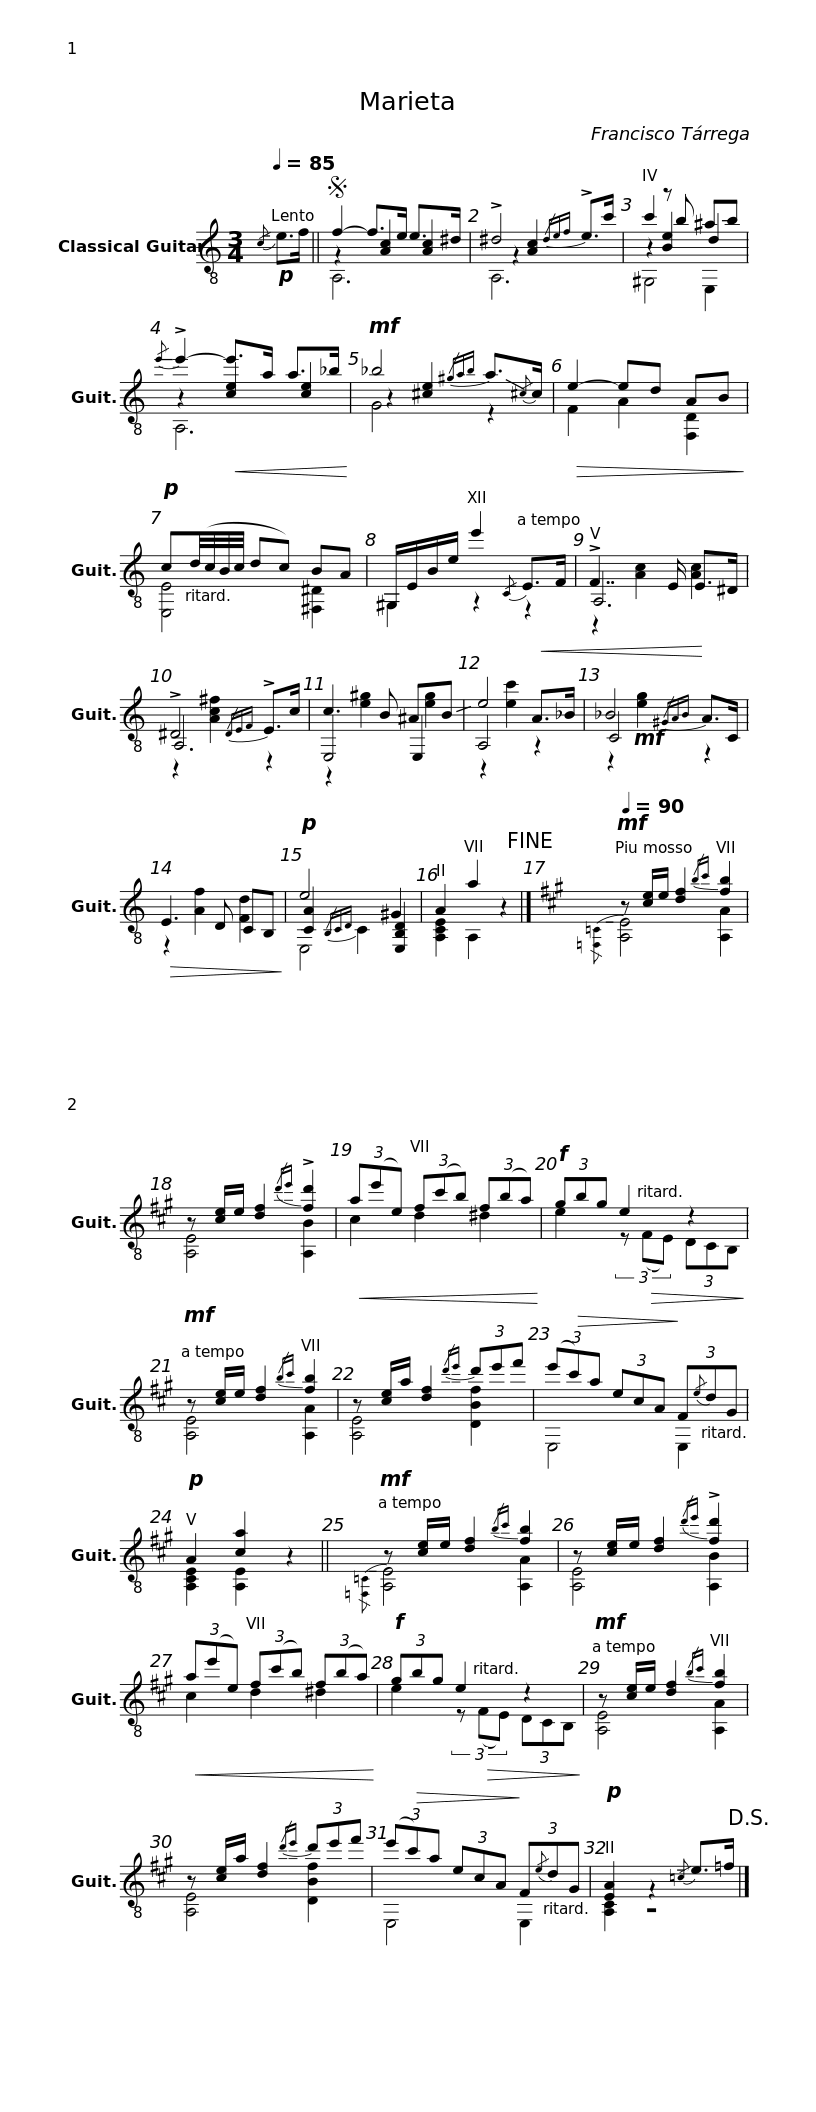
X:1
%%score ( 1 2 3 4 )
L:1/8
Q:1/4=85
M:3/4
I:linebreak $
K:C
V:1 treble-8
V:2 treble-8
V:3 treble-8
V:4 treble-8
V:1
!p!!-(!{/c} !-)!e>f ||S f2- f>e e>^d | !>!^d4{/def} !>!e>c' |$ c'2 z b ^a!-(!b |!-)!{/e'} !>!e'2-!<(! e'>a a>_b!<)! | %5
!mf! _b4{/^gab} !-(!a3/2!-)!{/^c}c/ |$!>(! e2- ed AB!>)! |!p! c(d/4c/4B/4c/4 dc) BA | ^G,/E/B/e/ e'2!-(!{/C} !-)!E>F |$ !>!F7/2 E/ E>^D | %10
 !>!^D4{/DEF} !>!E>c | c3 B ^A!-(!B |$ !-)!e4!<(! A>_B | _B4!<)!{/^GAB} A>C |!>(! E3 D CB,!>)! |$ %15
!p! e4 ^G2 | A2 a2 z2!fine! |][K:A][Q:1/4=90]!mf! z [ce]/e/ [df]2{/bc'} [fb]2 |$ z [ce]/e/ [df]2{/d'e'} !>![fd']2 |!<(! (3a(e'e) (3f(c'b) (3f(ba)!<)! | %20
!f! (3gbg e2 z2 |$!mf! z [ce]/e/ [df]2{/bc'} [fb]2 | z [ce]/a/ [df]2{/d'e'} (3d'e'f' | (3(e'!>(!c')a (3ecA!>)! (3F{/e}dG |$!p! A2 [ca]2 z2 || %25
!mf! z [ce]/e/ [df]2{/bc'} [fb]2 | z [ce]/e/ [df]2{/d'e'} !>![fd']2 |$!<(! (3a(e'e) (3f(c'b) (3f(ba)!<)! |!f! (3gbg e2 z2 |!mf! z [ce]/e/ [df]2{/bc'} [fb]2 |$ %30
 z [ce]/a/ [df]2{/d'e'} (3d'e'f' | (3(e'!>(!c')a (3ecA!>)! (3F{/e}dG |!p! [EA]2 z2!-(!{/=c} !-)!e>=f!D.S.! |] %33
V:2
 x2 || z2 [Ac]2 [Ac]2 | z2 [Ac]2 x2 |$ z2 [Be]2 d2 | z2 [ce]2 [ce]2 | %5
 z2 [^ce]2 z2 |$ F2 A2 [F,D]2 | [E,E]4 [^F,^D]2 | ^G,2 z2 z2 |$ A,6 | %10
 A,6 | E,4 E,2 |$ A,4 z2 | C4 z2 | z2 [Af]2 [Fd]2 |$ %15
 [CA]2{/B,CD} C2 [E,B,D]2 | [A,CE]2 A,2 z2 |][K:A]!-(!{/[=F,=C]} !-)![A,E]4 [A,A]2 |$ [A,E]4 [A,B]2 | c2 d2 ^d2 | %20
 e2 (3z!>(! (FE) (3DCB,!>)! |$ [A,E]4 [A,A]2 | [A,E]4 [DBf]2 | E,4 E,2 |$ [A,CE]2 [A,E]2 z2 || %25
!-(!{/[=F,=C]} !-)![A,E]4 [A,A]2 | [A,E]4 [A,B]2 |$ c2 d2 ^d2 | e2 (3z!>(! (FE) (3DCB,!>)! | [A,E]4 [A,A]2 |$ %30
 [A,E]4 [DBf]2 | E,4 E,2 | [A,C]2 z4 |] %33
V:3
 x2 || A,6 | A,6 |$ ^G,4 E,2 | A,6 | %5
 G4 z2 |$ x6 | x6 | x6 |$ x6 | %10
 x6 | x6 |$ x6 | x6 | x6 |$ %15
 E,4 x2 | x6 |][K:A] x6 |$ x6 | x6 | %20
 x6 |$ x6 | x6 | x6 |$ x6 || %25
 x6 | x6 |$ x6 | x6 | x6 |$ %30
 x6 | x6 | x6 |] %33
V:4
 x2 || x6 | x6 |$ x6 | x6 | %5
 x6 |$ x6 | x6 | x6 |$ z2 [Ac]2 [Ac]2 | %10
 z2 [Ac^f]2 z2 | z2 [e^g]2 [eg]2 |$ z2 [ec']2 x2 | z2!mf! [eg]2 x2 | x6 |$ %15
 x6 | x6 |][K:A] x6 |$ x6 | x6 | %20
 x6 |$ x6 | x6 | x6 |$ x6 || %25
 x6 | x6 |$ x6 | x6 | x6 |$ %30
 x6 | x6 | x6 |] %33
